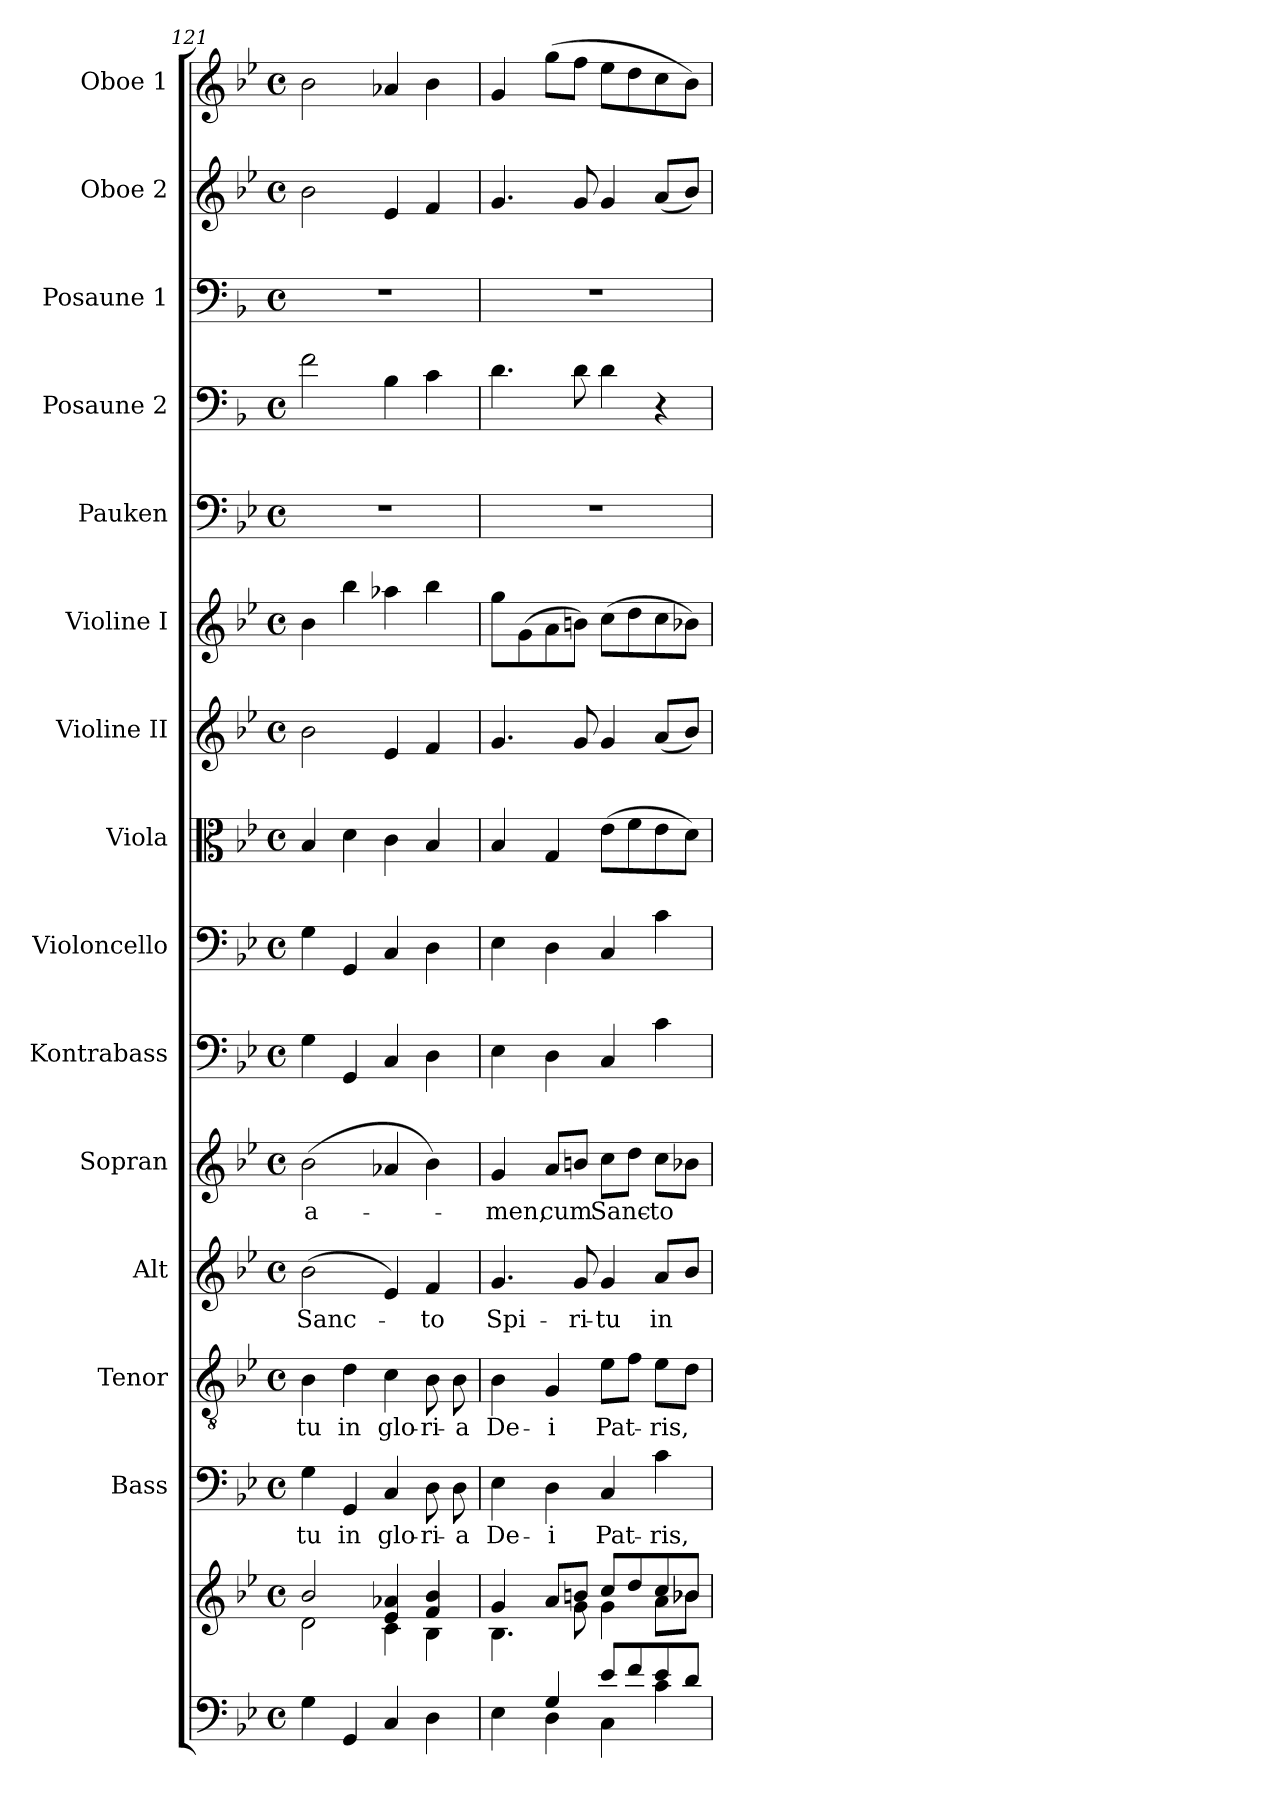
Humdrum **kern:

**kern	**kern	**kern	**text	**kern	**text	**kern	**text	**kern	**text	**kern	**kern	**kern	**kern	**kern	**kern	**kern	**kern	**kern	**kern
*part15	*part15	*part14	*part14	*part13	*part13	*part12	*part12	*part11	*part11	*part10	*part9	*part8	*part7	*part6	*part5	*part4	*part3	*part2	*part1
*staff16	*staff15	*staff14	*staff14	*staff13	*staff13	*staff12	*staff12	*staff11	*staff11	*staff10	*staff9	*staff8	*staff7	*staff6	*staff5	*staff4	*staff3	*staff2	*staff1
*	*	*I"Bass	*	*I"Tenor	*	*I"Alt	*	*I"Sopran	*	*I"Kontrabass	*I"Violoncello	*I"Viola	*I"Violine II	*I"Violine I	*I"Pauken	*I"Posaune 2	*I"Posaune 1	*I"Oboe 2	*I"Oboe 1
*	*	*I'B.	*	*I'T.	*	*I'A.	*	*I'S.	*	*I'Kb.	*I'Vc.	*I'Vla.	*I'Vl. II	*I'Vl. I	*I'Pk.	*I'Pos. 2	*I'Pos. 1	*I'Ob. 2	*I'Ob. 1
!!LO:PB:g=z
*clefF4	*clefG2	*clefF4	*	*clefGv2	*	*clefG2	*	*clefG2	*	*clefF4	*clefF4	*clefC3	*clefG2	*clefG2	*clefF4	*clefF4	*clefF4	*clefG2	*clefG2
*	*	*	*	*	*	*	*	*	*	*ITrd7c12	*	*	*	*	*	*ITrd4c7	*ITrd4c7	*	*
*k[b-e-]	*k[b-e-]	*k[b-e-]	*	*k[b-e-]	*	*k[b-e-]	*	*k[b-e-]	*	*k[b-e-]	*k[b-e-]	*k[b-e-]	*k[b-e-]	*k[b-e-]	*k[b-e-]	*k[b-e-]	*k[b-e-]	*k[b-e-]	*k[b-e-]
*B-:	*B-:	*B-:	*	*B-:	*	*B-:	*	*B-:	*	*B-:	*B-:	*B-:	*B-:	*B-:	*B-:	*B-:	*B-:	*B-:	*B-:
*M4/4	*M4/4	*M4/4	*	*M4/4	*	*M4/4	*	*M4/4	*	*M4/4	*M4/4	*M4/4	*M4/4	*M4/4	*M4/4	*M4/4	*M4/4	*M4/4	*M4/4
*met(c)	*met(c)	*met(c)	*	*met(c)	*	*met(c)	*	*met(c)	*	*met(c)	*met(c)	*met(c)	*met(c)	*met(c)	*met(c)	*met(c)	*met(c)	*met(c)	*met(c)
=121	=121	=121	=121	=121	=121	=121	=121	=121	=121	=121	=121	=121	=121	=121	=121	=121	=121	=121	=121
*	*^	*	*	*	*	*	*	*	*	*	*	*	*	*	*	*	*	*	*
!	!	!	!	!LO:LY:b	!	!LO:LY:b	!	!LO:LY:b	!	!LO:LY:b	!	!	!	!	!	!	!	!	!	!
4G\	2b-/	2d\	4G\	-tu	4B-\	-tu	(>2b-\	Sanc-	(>2b-\	a-	4GG\	4G\	4B-/	2b-\	4b-\	1r	2B-\	1r	2b-\	2b-\
!	!	!	!	!LO:LY:b	!	!LO:LY:b	!	!	!	!	!	!	!	!	!	!	!	!	!	!
4GG/	.	.	4GG/	in	4d\	in	.	.	.	.	4GGG/	4GG/	4d\	.	4bb-\	.	.	.	.	.
!	!	!	!	!LO:LY:b	!	!LO:LY:b	!	!	!	!	!	!	!	!	!	!	!	!	!	!
4C/	4e-/ 4a-X/	4c\	4C/	glo-	4c\	glo-	4e-/)	.	4a-X/	.	4CC/	4C/	4c\	4e-/	4aa-X\	.	4E-\	.	4e-/	4a-X/
!	!	!	!	!LO:LY:b	!	!LO:LY:b	!	!LO:LY:b	!	!	!	!	!	!	!	!	!	!	!	!
4D\	4f/ 4b-/	4B-\	8D\	-ri-	8B-\	-ri-	4f/	-to	4b-\)	.	4DD\	4D\	4B-/	4f/	4bb-\	.	4F\	.	4f/	4b-\
!	!	!	!	!LO:LY:b	!	!LO:LY:b	!	!	!	!	!	!	!	!	!	!	!	!	!	!
.	.	.	8D\	-a	8B-\	-a	.	.	.	.	.	.	.	.	.	.	.	.	.	.
=122	=122	=122	=122	=122	=122	=122	=122	=122	=122	=122	=122	=122	=122	=122	=122	=122	=122	=122	=122	=122
*^	*	*	*	*	*	*	*	*	*	*	*	*	*	*	*	*	*	*	*	*
!	!	!	!	!	!LO:LY:b	!	!LO:LY:b	!	!LO:LY:b	!	!LO:LY:b	!	!	!	!	!	!	!	!	!	!
4ryy	4E-\	4g/	4.B-\	4E-\	De-	4B-\	De-	4.g/	Spi-	4g/	-men,	4EE-\	4E-\	4B-/	4.g/	8gg\L	1r	4.G\	1r	4.g/	4g/
.	.	.	.	.	.	.	.	.	.	.	.	.	.	.	.	(>8g\	.	.	.	.	.
!	!	!	!	!	!LO:LY:b	!	!LO:LY:b	!	!	!	!LO:LY:b	!	!	!	!	!	!	!	!	!	!
4G/	4D\	8a/L	.	4D\	-i	4G/	-i	.	.	8a/L	cum	4DD\	4D\	4G/	.	8a\	.	.	.	.	(>8gg\L
!	!	!	!	!	!	!	!	!	!LO:LY:b	!	!	!	!	!	!	!	!	!	!	!	!
.	.	8bn/J	8g\	.	.	.	.	8g/	-ri-	8bn/J	.	.	.	.	8g/	8bn\J)	.	8G\	.	8g/	8ff\J
!	!	!	!	!	!LO:LY:b	!	!LO:LY:b	!	!LO:LY:b	!	!LO:LY:b	!	!	!	!	!	!	!	!	!	!
8e-/L	4C\	8cc/L	4g\	4C/	Pat-	8e-\L	Pat-	4g/	-tu	8cc\L	Sanc-	4CC/	4C/	(>8e-\L	4g/	(>8cc\L	.	4G\	.	4g/	8ee-\L
8f/	.	8dd/	.	.	.	8f\J	.	.	.	8dd\J	.	.	.	8f\	.	8dd\	.	.	.	.	8dd\
!	!	!	!	!	!LO:LY:b	!	!LO:LY:b	!	!LO:LY:b	!	!LO:LY:b	!	!	!	!	!	!	!	!	!	!
8e-/	4c\	8cc/	8a\L	4c\	-ris,	8e-\L	-ris,	8a/L	in	8cc\L	-to	4C\	4c\	8e-\	(<8a/L	8cc\	.	4r	.	(<8a/L	8cc\
8d/J	.	8b-X/J	8b-\J	.	.	8d\J	.	8b-/J	.	8b-X\J	.	.	.	8d\J)	8b-/J)	8b-X\J)	.	.	.	8b-/J)	8b-\J)
*v	*v	*	*	*	*	*	*	*	*	*	*	*	*	*	*	*	*	*	*	*	*
*	*v	*v	*	*	*	*	*	*	*	*	*	*	*	*	*	*	*	*	*	*
=	=	=	=	=	=	=	=	=	=	=	=	=	=	=	=	=	=	=	=
*-	*-	*-	*-	*-	*-	*-	*-	*-	*-	*-	*-	*-	*-	*-	*-	*-	*-	*-	*-
